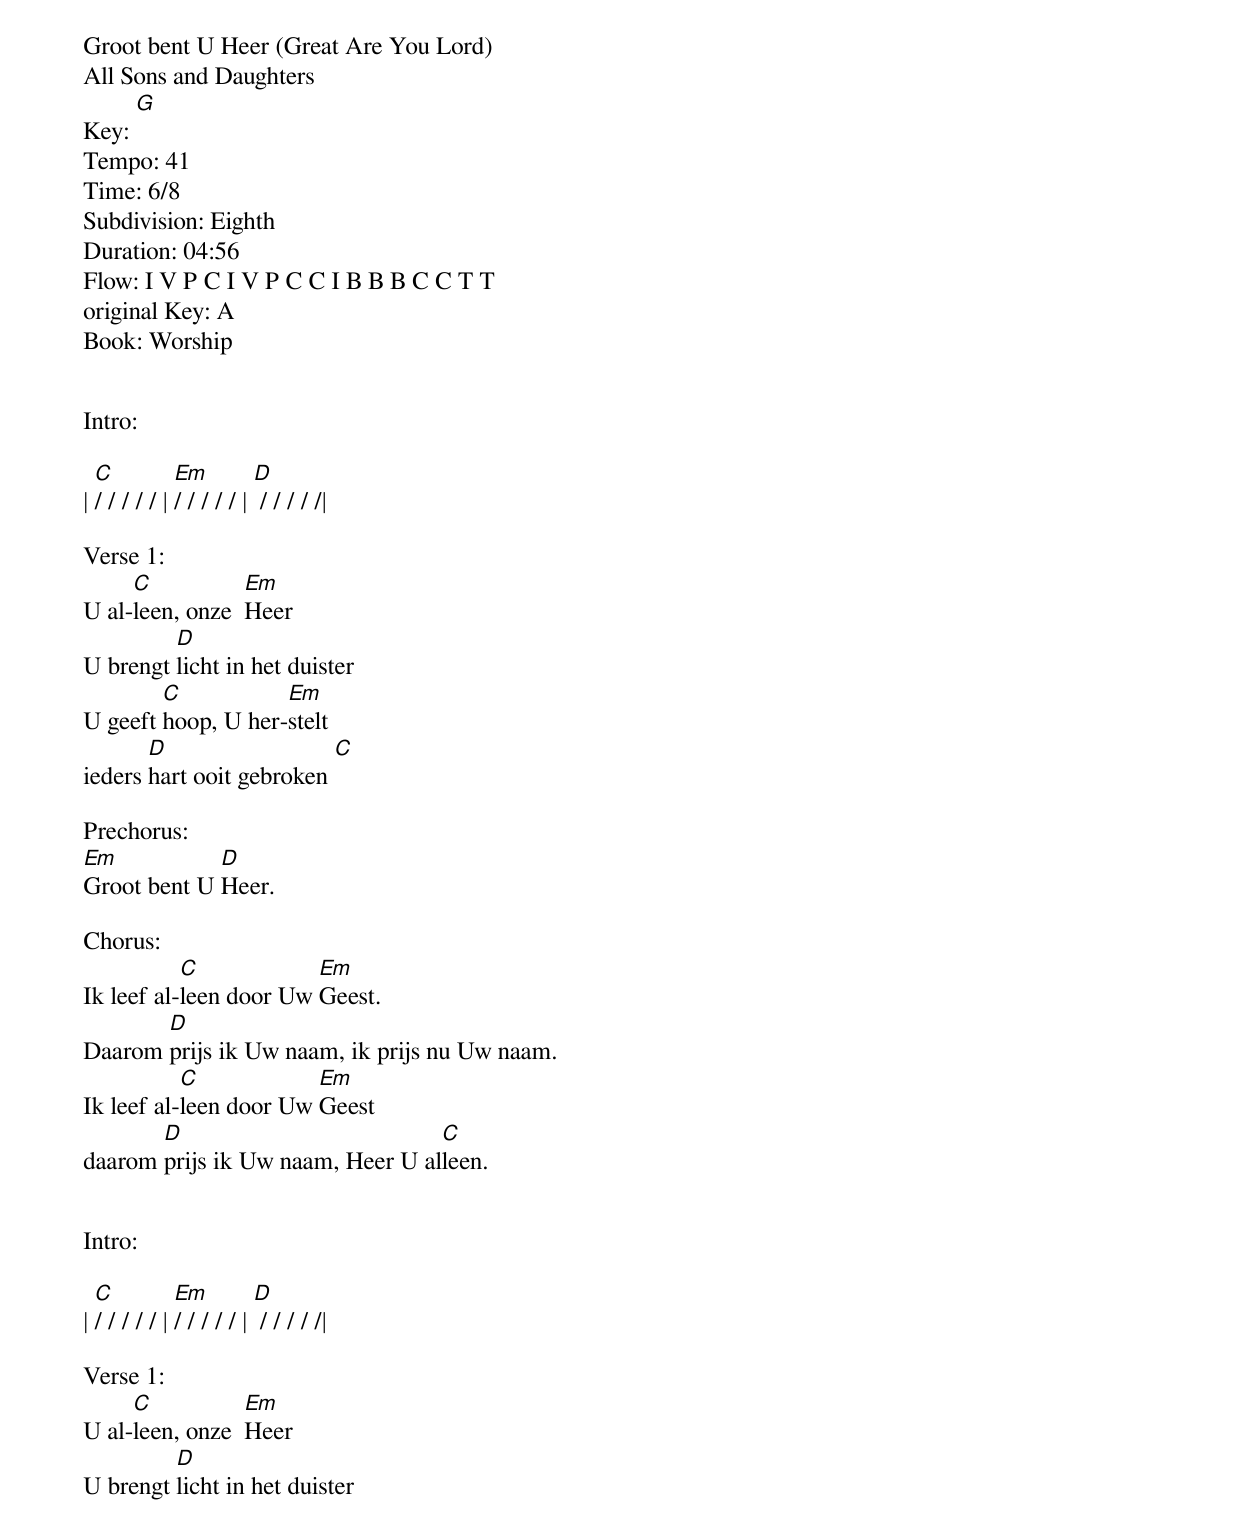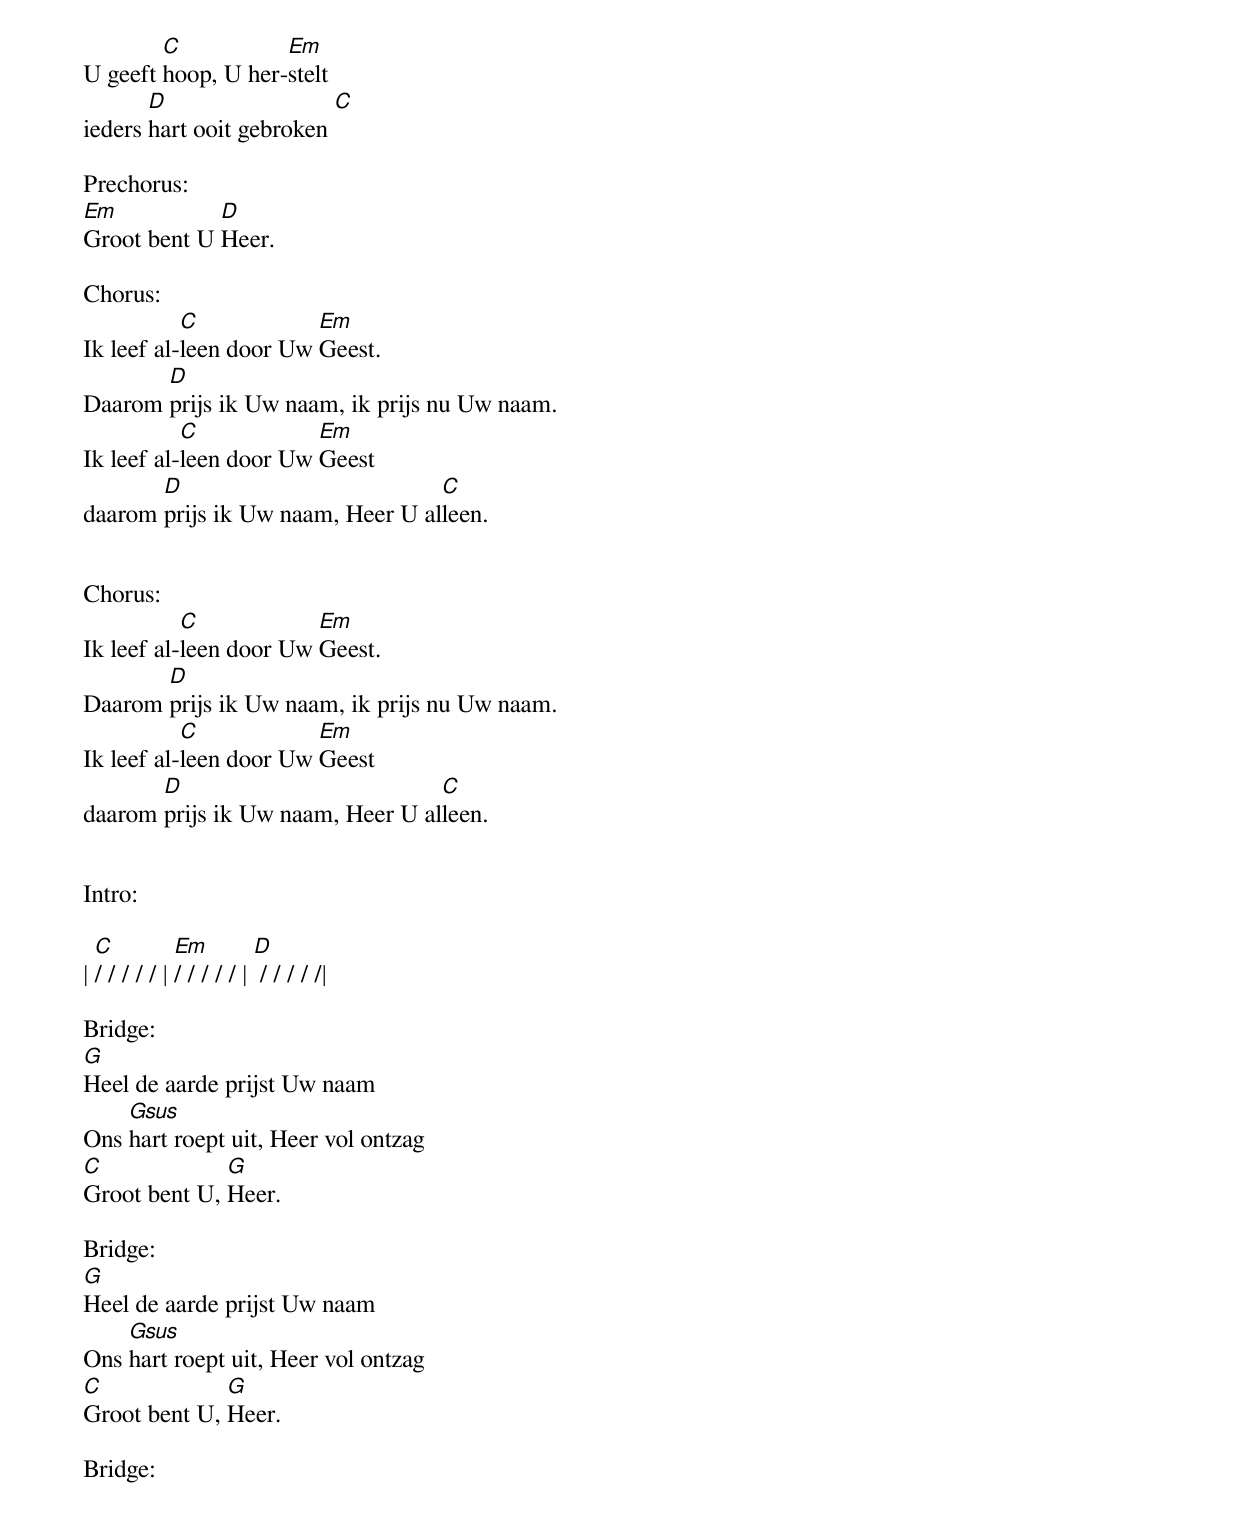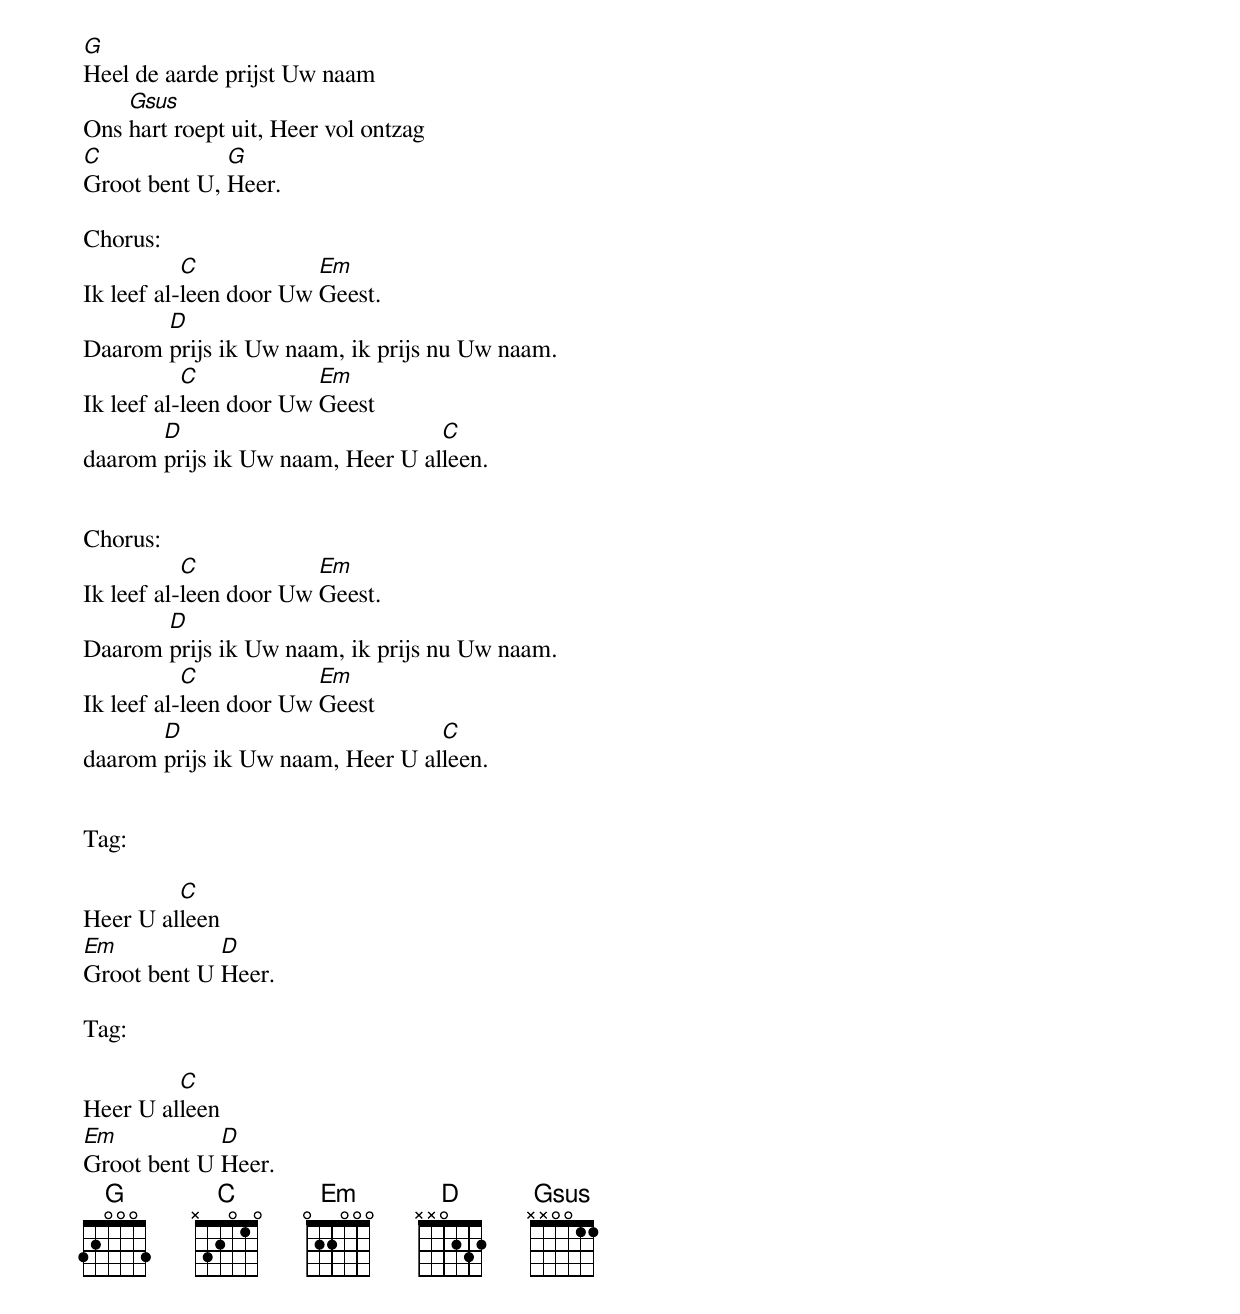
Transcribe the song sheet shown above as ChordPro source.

Groot bent U Heer (Great Are You Lord)
All Sons and Daughters
Key: [G]
Tempo: 41
Time: 6/8
Subdivision: Eighth
Duration: 04:56
Flow: I V P C I V P C C I B B B C C T T
original Key: A
Book: Worship


Intro:

| [C]/ / / / / | [Em]/ / / / / | [D] / / / / /|

Verse 1:
U al-[C]leen, onze  [Em]Heer
U brengt [D]licht in het duister
U geeft [C]hoop, U her-[Em]stelt
ieders [D]hart ooit gebroken [C]

Prechorus:
[Em]Groot bent U [D]Heer.

Chorus:
Ik leef al-[C]leen door Uw [Em]Geest.
Daarom [D]prijs ik Uw naam, ik prijs nu Uw naam.
Ik leef al-[C]leen door Uw [Em]Geest
daarom [D]prijs ik Uw naam, Heer U al[C]leen.


Intro:

| [C]/ / / / / | [Em]/ / / / / | [D] / / / / /|

Verse 1:
U al-[C]leen, onze  [Em]Heer
U brengt [D]licht in het duister
U geeft [C]hoop, U her-[Em]stelt
ieders [D]hart ooit gebroken [C]

Prechorus:
[Em]Groot bent U [D]Heer.

Chorus:
Ik leef al-[C]leen door Uw [Em]Geest.
Daarom [D]prijs ik Uw naam, ik prijs nu Uw naam.
Ik leef al-[C]leen door Uw [Em]Geest
daarom [D]prijs ik Uw naam, Heer U al[C]leen.


Chorus:
Ik leef al-[C]leen door Uw [Em]Geest.
Daarom [D]prijs ik Uw naam, ik prijs nu Uw naam.
Ik leef al-[C]leen door Uw [Em]Geest
daarom [D]prijs ik Uw naam, Heer U al[C]leen.


Intro:

| [C]/ / / / / | [Em]/ / / / / | [D] / / / / /|

Bridge:
[G]Heel de aarde prijst Uw naam
Ons [Gsus]hart roept uit, Heer vol ontzag
[C]Groot bent U, [G]Heer.

Bridge:
[G]Heel de aarde prijst Uw naam
Ons [Gsus]hart roept uit, Heer vol ontzag
[C]Groot bent U, [G]Heer.

Bridge:
[G]Heel de aarde prijst Uw naam
Ons [Gsus]hart roept uit, Heer vol ontzag
[C]Groot bent U, [G]Heer.

Chorus:
Ik leef al-[C]leen door Uw [Em]Geest.
Daarom [D]prijs ik Uw naam, ik prijs nu Uw naam.
Ik leef al-[C]leen door Uw [Em]Geest
daarom [D]prijs ik Uw naam, Heer U al[C]leen.


Chorus:
Ik leef al-[C]leen door Uw [Em]Geest.
Daarom [D]prijs ik Uw naam, ik prijs nu Uw naam.
Ik leef al-[C]leen door Uw [Em]Geest
daarom [D]prijs ik Uw naam, Heer U al[C]leen.


Tag:

Heer U al[C]leen
[Em]Groot bent U [D]Heer.

Tag:

Heer U al[C]leen
[Em]Groot bent U [D]Heer.
